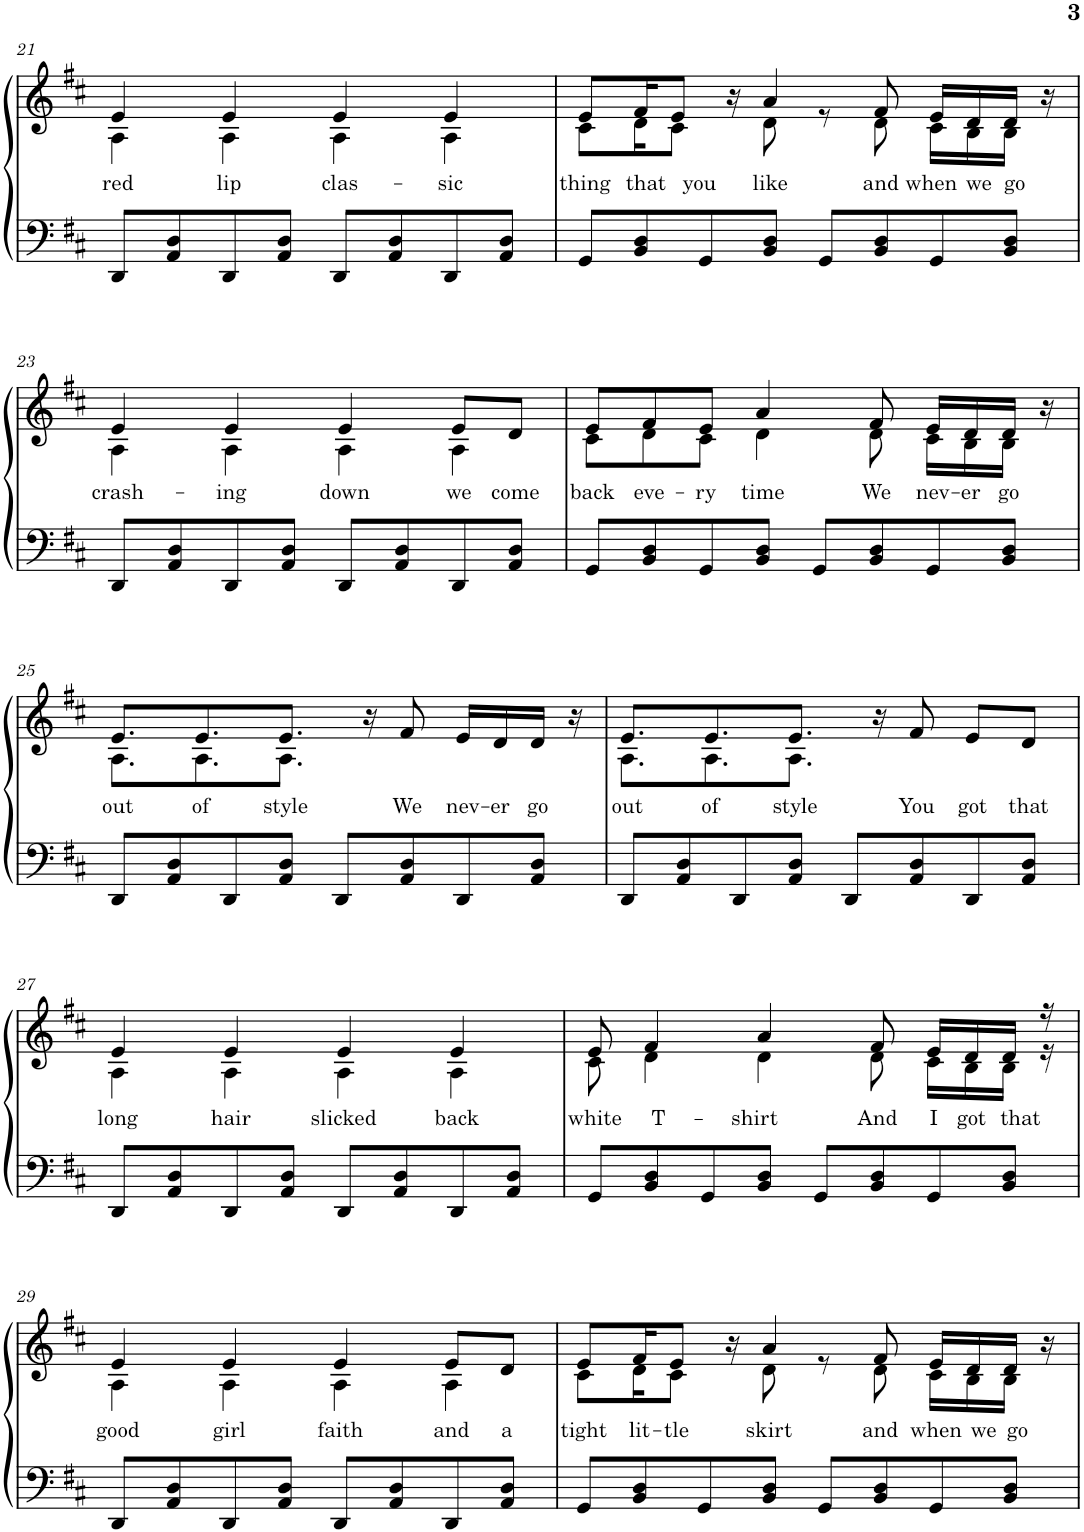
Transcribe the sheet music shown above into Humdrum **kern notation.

**kern	**kern	**text
*part1	*part1	*part1
*staff2	*staff1	*staff1
*I"Piano	*	*
*I'Pno.	*	*
!!LO:PB:g=z
*clefF4	*clefG2	*
*k[f#c#]	*k[f#c#]	*
*M4/4	*M4/4	*
=21	=21	=21
!	!	!LO:LY:b
*	*^	*
8DD/L	4e/	4A\	red
8AA/ 8D/	.	.	.
!	!	!	!LO:LY:b
8DD/	4e/	4A\	lip
8AA/ 8D/J	.	.	.
!	!	!	!LO:LY:b
8DD/L	4e/	4A\	clas-
8AA/ 8D/	.	.	.
!	!	!	!LO:LY:b
8DD/	4e/	4A\	-sic
8AA/ 8D/J	.	.	.
=22	=22	=22	=22
!	!	!	!LO:LY:b
8GG/L	8e/L	8c#\L	thing
!	!	!	!LO:LY:b
8BB/ 8D/	16f#/K	16d\K	that
!	!	!	!LO:LY:b
.	8e/J	8c#\J	you
8GG/	.	.	.
.	16r	16ryy	.
!	!	!	!LO:LY:b
8BB/ 8D/J	4a/	8d\	like
8GG/L	.	8r	.
!	!	!	!LO:LY:b
8BB/ 8D/	8f#/	8d\	and
!	!	!	!LO:LY:b
8GG/	16e/LL	16c#\LL	when
!	!	!	!LO:LY:b
.	16d/	16B\	we
!	!	!	!LO:LY:b
8BB/ 8D/J	16d/JJ	16B\JJ	go
.	16r	16ryy	.
!!LO:LB:g=z	!!
=23	=23	=23	=23
!	!	!	!LO:LY:b
8DD/L	4e/	4A\	crash-
8AA/ 8D/	.	.	.
!	!	!	!LO:LY:b
8DD/	4e/	4A\	-ing
8AA/ 8D/J	.	.	.
!	!	!	!LO:LY:b
8DD/L	4e/	4A\	down
8AA/ 8D/	.	.	.
!	!	!	!LO:LY:b
8DD/	8e/L	4A\	we
!	!	!	!LO:LY:b
8AA/ 8D/J	8d/J	.	come
=24	=24	=24	=24
!	!	!	!LO:LY:b
8GG/L	8e/L	8c#\L	back
!	!	!	!LO:LY:b
8BB/ 8D/	8f#/	8d\	eve-
!	!	!	!LO:LY:b
8GG/	8e/J	8c#\J	-ry
!	!	!	!LO:LY:b
8BB/ 8D/J	4a/	4d\	time
8GG/L	.	.	.
!	!	!	!LO:LY:b
8BB/ 8D/	8f#/	8d\	We
!	!	!	!LO:LY:b
8GG/	16e/LL	16c#\LL	nev-
!	!	!	!LO:LY:b
.	16d/	16B\	-er
!	!	!	!LO:LY:b
8BB/ 8D/J	16d/JJ	16B\JJ	go
.	16r	16ryy	.
!!LO:LB:g=z	!!
=25	=25	=25	=25
!	!	!	!LO:LY:b
8DD/L	8.e/L	8.A\L	out
8AA/ 8D/	.	.	.
!	!	!	!LO:LY:b
.	8.e/	8.A\	of
8DD/	.	.	.
!	!	!	!LO:LY:b
8AA/ 8D/J	8.e/J	8.A\J	style
8DD/L	.	.	.
.	16r	4..ryy	.
!	!	!	!LO:LY:b
8AA/ 8D/	8f#/	.	We
!	!	!	!LO:LY:b
8DD/	16e/LL	.	nev-
!	!	!	!LO:LY:b
.	16d/	.	-er
!	!	!	!LO:LY:b
8AA/ 8D/J	16d/JJ	.	go
.	16r	.	.
=26	=26	=26	=26
!	!	!	!LO:LY:b
8DD/L	8.e/L	8.A\L	out
8AA/ 8D/	.	.	.
!	!	!	!LO:LY:b
.	8.e/	8.A\	of
8DD/	.	.	.
!	!	!	!LO:LY:b
8AA/ 8D/J	8.e/J	8.A\J	style
8DD/L	.	.	.
.	16r	4..ryy	.
!	!	!	!LO:LY:b
8AA/ 8D/	8f#/	.	You
!	!	!	!LO:LY:b
8DD/	8e/L	.	got
!	!	!	!LO:LY:b
8AA/ 8D/J	8d/J	.	that
!!LO:LB:g=z	!!
=27	=27	=27	=27
!	!	!	!LO:LY:b
8DD/L	4e/	4A\	long
8AA/ 8D/	.	.	.
!	!	!	!LO:LY:b
8DD/	4e/	4A\	hair
8AA/ 8D/J	.	.	.
!	!	!	!LO:LY:b
8DD/L	4e/	4A\	slicked
8AA/ 8D/	.	.	.
!	!	!	!LO:LY:b
8DD/	4e/	4A\	back
8AA/ 8D/J	.	.	.
=28	=28	=28	=28
!	!	!	!LO:LY:b
8GG/L	8e/	8c#\	white
!	!	!	!LO:LY:b
8BB/ 8D/	4f#/	4d\	T-
8GG/	.	.	.
!	!	!	!LO:LY:b
8BB/ 8D/J	4a/	4d\	-shirt
8GG/L	.	.	.
!	!	!	!LO:LY:b
8BB/ 8D/	8f#/	8d\	And
!	!	!	!LO:LY:b
8GG/	16e/LL	16c#\LL	I
!	!	!	!LO:LY:b
.	16d/	16B\	got
!	!	!	!LO:LY:b
8BB/ 8D/J	16d/JJ	16B\JJ	that
.	16r	16r	.
!!LO:LB:g=z	!!
=29	=29	=29	=29
!	!	!	!LO:LY:b
8DD/L	4e/	4A\	good
8AA/ 8D/	.	.	.
!	!	!	!LO:LY:b
8DD/	4e/	4A\	girl
8AA/ 8D/J	.	.	.
!	!	!	!LO:LY:b
8DD/L	4e/	4A\	faith
8AA/ 8D/	.	.	.
!	!	!	!LO:LY:b
8DD/	8e/L	4A\	and
!	!	!	!LO:LY:b
8AA/ 8D/J	8d/J	.	a
=30	=30	=30	=30
!	!	!	!LO:LY:b
8GG/L	8e/L	8c#\L	tight
!	!	!	!LO:LY:b
8BB/ 8D/	16f#/K	16d\K	lit-
!	!	!	!LO:LY:b
.	8e/J	8c#\J	-tle
8GG/	.	.	.
.	16r	16ryy	.
!	!	!	!LO:LY:b
8BB/ 8D/J	4a/	8d\	skirt
8GG/L	.	8r	.
!	!	!	!LO:LY:b
8BB/ 8D/	8f#/	8d\	and
!	!	!	!LO:LY:b
8GG/	16e/LL	16c#\LL	when
!	!	!	!LO:LY:b
.	16d/	16B\	we
!	!	!	!LO:LY:b
8BB/ 8D/J	16d/JJ	16B\JJ	go
.	16r	16ryy	.
*	*v	*v	*
=	=	=
*-	*-	*-
